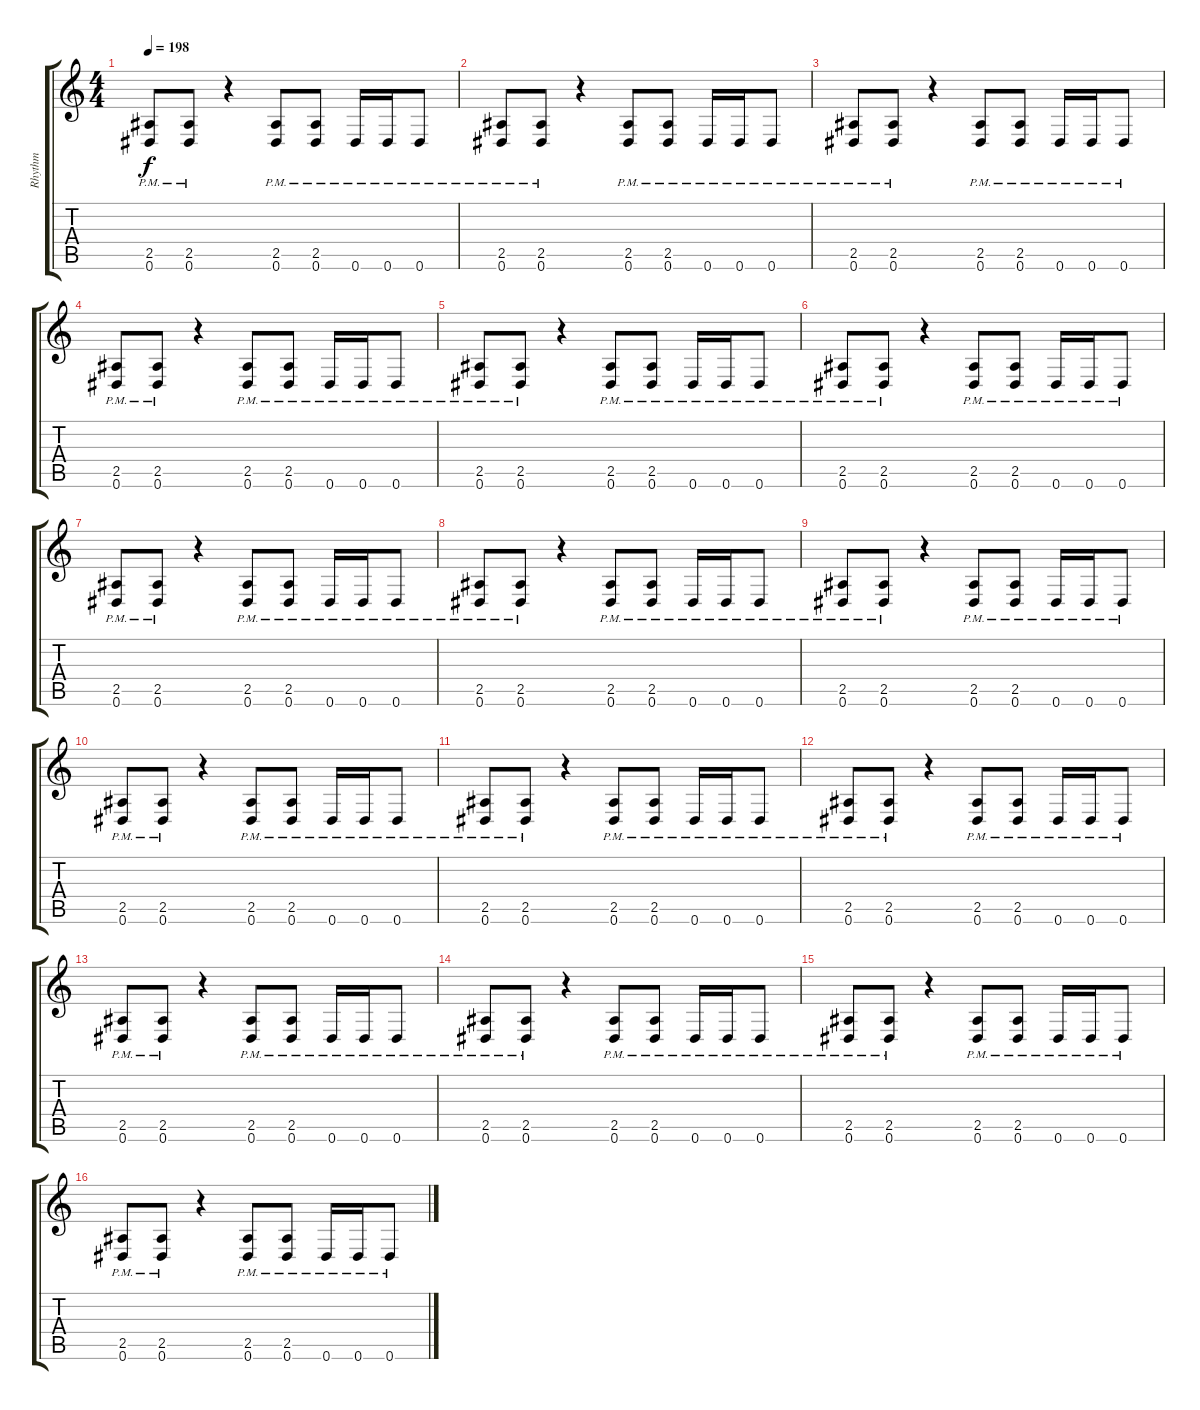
\track ("Rhythm" "Rhythm") {instrument distortionguitar}
\staff {score tabs}
\tuning (Eb4 Bb3 Gb3 Db3 Ab2 Eb2) {hide}
\ts (4 4)
\tempo 198
\clef g2
\ks c
(2.5{pm} 0.6{pm}).8{dy f} (2.5{pm} 0.6{pm}).8 r.4 (2.5{pm} 0.6{pm}).8 (2.5{pm} 0.6{pm}).8 0.6{pm}.16 0.6{pm}.16 0.6{pm}.8 |
(2.5{pm} 0.6{pm}).8 (2.5{pm} 0.6{pm}).8 r.4 (2.5{pm} 0.6{pm}).8 (2.5{pm} 0.6{pm}).8 0.6{pm}.16 0.6{pm}.16 0.6{pm}.8 |
(2.5{pm} 0.6{pm}).8 (2.5{pm} 0.6{pm}).8 r.4 (2.5{pm} 0.6{pm}).8 (2.5{pm} 0.6{pm}).8 0.6{pm}.16 0.6{pm}.16 0.6{pm}.8 |
(2.5{pm} 0.6{pm}).8 (2.5{pm} 0.6{pm}).8 r.4 (2.5{pm} 0.6{pm}).8 (2.5{pm} 0.6{pm}).8 0.6{pm}.16 0.6{pm}.16 0.6{pm}.8 |
(2.5{pm} 0.6{pm}).8 (2.5{pm} 0.6{pm}).8 r.4 (2.5{pm} 0.6{pm}).8 (2.5{pm} 0.6{pm}).8 0.6{pm}.16 0.6{pm}.16 0.6{pm}.8 |
(2.5{pm} 0.6{pm}).8 (2.5{pm} 0.6{pm}).8 r.4 (2.5{pm} 0.6{pm}).8 (2.5{pm} 0.6{pm}).8 0.6{pm}.16 0.6{pm}.16 0.6{pm}.8 |
(2.5{pm} 0.6{pm}).8{volume 10} (2.5{pm} 0.6{pm}).8 r.4 (2.5{pm} 0.6{pm}).8 (2.5{pm} 0.6{pm}).8 0.6{pm}.16 0.6{pm}.16 0.6{pm}.8 |
(2.5{pm} 0.6{pm}).8 (2.5{pm} 0.6{pm}).8 r.4 (2.5{pm} 0.6{pm}).8 (2.5{pm} 0.6{pm}).8 0.6{pm}.16 0.6{pm}.16 0.6{pm}.8 |
(2.5{pm} 0.6{pm}).8 (2.5{pm} 0.6{pm}).8 r.4 (2.5{pm} 0.6{pm}).8 (2.5{pm} 0.6{pm}).8 0.6{pm}.16 0.6{pm}.16 0.6{pm}.8 |
(2.5{pm} 0.6{pm}).8 (2.5{pm} 0.6{pm}).8 r.4 (2.5{pm} 0.6{pm}).8 (2.5{pm} 0.6{pm}).8 0.6{pm}.16 0.6{pm}.16 0.6{pm}.8 |
(2.5{pm} 0.6{pm}).8{volume 8} (2.5{pm} 0.6{pm}).8 r.4 (2.5{pm} 0.6{pm}).8 (2.5{pm} 0.6{pm}).8 0.6{pm}.16 0.6{pm}.16 0.6{pm}.8 |
(2.5{pm} 0.6{pm}).8 (2.5{pm} 0.6{pm}).8 r.4 (2.5{pm} 0.6{pm}).8 (2.5{pm} 0.6{pm}).8 0.6{pm}.16 0.6{pm}.16 0.6{pm}.8 |
(2.5{pm} 0.6{pm}).8 (2.5{pm} 0.6{pm}).8 r.4 (2.5{pm} 0.6{pm}).8 (2.5{pm} 0.6{pm}).8 0.6{pm}.16 0.6{pm}.16 0.6{pm}.8 |
(2.5{pm} 0.6{pm}).8 (2.5{pm} 0.6{pm}).8 r.4 (2.5{pm} 0.6{pm}).8 (2.5{pm} 0.6{pm}).8 0.6{pm}.16 0.6{pm}.16 0.6{pm}.8 |
(2.5{pm} 0.6{pm}).8{volume 6} (2.5{pm} 0.6{pm}).8 r.4 (2.5{pm} 0.6{pm}).8 (2.5{pm} 0.6{pm}).8 0.6{pm}.16 0.6{pm}.16 0.6{pm}.8 |
(2.5{pm} 0.6{pm}).8 (2.5{pm} 0.6{pm}).8 r.4 (2.5{pm} 0.6{pm}).8 (2.5{pm} 0.6{pm}).8 0.6{pm}.16 0.6{pm}.16 0.6{pm}.8
